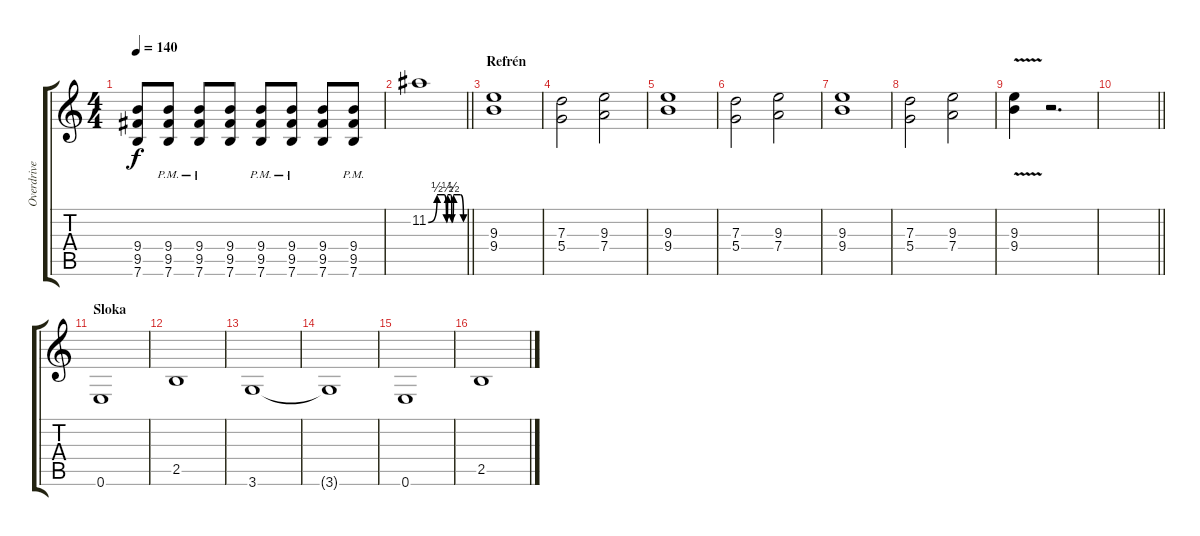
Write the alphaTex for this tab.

\track ("Overdrive" "Overdrive") {instrument overdrivenguitar}
\staff {score tabs}
\tuning (E4 B3 G3 D3 A2 E2) {hide}
\ts (4 4)
\tempo 140
\clef g2
\ks c
(9.4 9.5 7.6).8{dy f} (9.4{pm} 9.5{pm} 7.6{pm}).8 (9.4{pm} 9.5{pm} 7.6{pm}).8 (9.4 9.5 7.6).8 (9.4{pm} 9.5{pm} 7.6{pm}).8 (9.4{pm} 9.5{pm} 7.6{pm}).8 (9.4 9.5 7.6).8 (9.4{pm} 9.5{pm} 7.6{pm}).8 |
\barLineRight lightlight
11.2{be (custom 0 0 15 2 27 2 31 0 33 2 38 2 40 0 43 2 55 2 60 0)}.1 |
\section ("" "Refrén")
(9.3 9.4).1 |
(7.3 5.4).2 (9.3 7.4).2 |
(9.3 9.4).1 |
(7.3 5.4).2 (9.3 7.4).2 |
(9.3 9.4).1 |
(7.3 5.4).2 (9.3 7.4).2 |
(9.3{v} 9.4{v}).4 r.2{d} |
\barLineRight lightlight
|
\section ("" "Sloka")
0.6.1 |
2.5.1 |
3.6.1 |
3.6{t}.1 |
0.6.1 |
2.5.1
